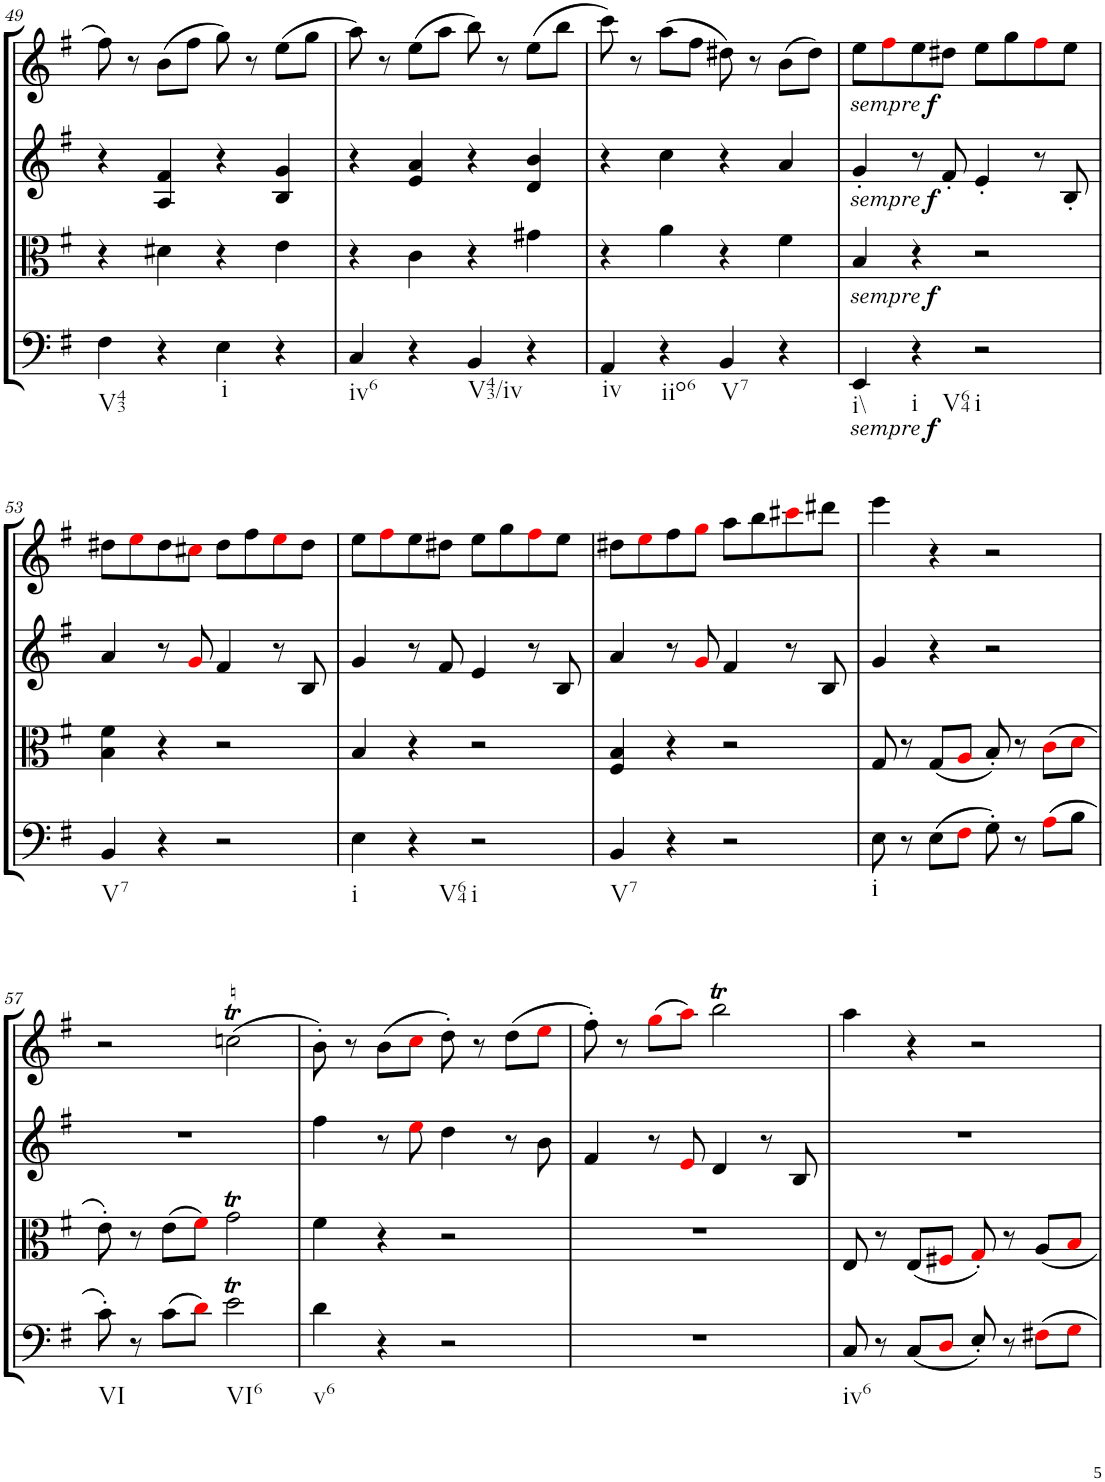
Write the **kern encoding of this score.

**kern	**kern	**kern	**kern
*part4	*part3	*part2	*part1
*staff4	*staff3	*staff2	*staff1
*I"Violoncello.	*I"Viola	*I"Violin II.	*I"Violin I.
*I'Vc	*I'Vla	*I'Vln	*I'Vln
!!LO:PB:g=z
*clefF4	*clefC3	*clefG2	*clefG2
*k[f#]	*k[f#]	*k[f#]	*k[f#]
*M2/2	*M2/2	*M2/2	*M2/2
*met(c|)	*met(c|)	*met(c|)	*met(c|)
=49	=49	=49	=49
!LO:TX:b:t=V43	!	!	!
4F#\	4r	4r	8ff#\
.	.	.	8r
4r	4d#X\	4A/ 4f#/	(8b\L
.	.	.	8ff#\J
!LO:TX:b:t=i	!	!	!
4E\	4r	4r	8gg\)
.	.	.	8r
4r	4e\	4B/ 4g/	(8ee\L
.	.	.	8gg\J
=50	=50	=50	=50
!LO:TX:b:t=iv6	!	!	!
4C/	4r	4r	8aa\)
.	.	.	8r
4r	4c\	4e/ 4a/	(8ee\L
.	.	.	8aa\J
!LO:TX:b:t=V43/iv	!	!	!
4BB/	4r	4r	8bb\)
.	.	.	8r
4r	4g#X\	4d/ 4b/	(8ee\L
.	.	.	8bb\J
=51	=51	=51	=51
!LO:TX:b:t=iv	!	!	!
4AA/	4r	4r	8ccc\)
.	.	.	8r
!LO:TX:b:t=iio6	!	!	!
4r	4a\	4cc\	(8aa\L
.	.	.	8ff#\J
!LO:TX:b:t=V7	!	!	!
4BB/	4r	4r	8dd#X\)
.	.	.	8r
4r	4f#\	4a/	(8b\L
.	.	.	8dd#\J)
=52	=52	=52	=52
!	!	!	!LO:TX:b:i:t=sempre
!	!	!LO:TX:b:i:t=sempre	!
!	!LO:TX:b:i:t=sempre	!	!
!LO:TX:b:i:t=sempre	!	!	!
!LO:TX:b:t=i\\	!	!	!
4EE/	4B/	4g'/	8ee\L
.	.	.	8ff#i\
!LO:TX:b:t=i	!	!	!
!LO:TX:b:t=V64	!	!	!
4r	4r	8r	8ee\
.	.	8f#'/	8dd#X\J
!LO:TX:b:t=i	!	!	!
2r	2r	4e'/	8ee\L
.	.	.	8gg\
.	.	8r	8ff#i\
.	.	8B'/	8ee\J
!!LO:LB:g=z
=53	=53	=53	=53
!LO:TX:b:t=V7	!	!	!
4BB/	4B\ 4f#\	4a/	8dd#X\L
.	.	.	8eei\
4r	4r	8r	8dd#\
.	.	8gi/	8cc#Xi\J
2r	2r	4f#/	8dd#\L
.	.	.	8ff#\
.	.	8r	8eei\
.	.	8B/	8dd#\J
=54	=54	=54	=54
!LO:TX:b:t=i	!	!	!
4E\	4B/	4g/	8ee\L
.	.	.	8ff#i\
!LO:TX:b:t=V64	!	!	!
4r	4r	8r	8ee\
.	.	8f#/	8dd#X\J
!LO:TX:b:t=i	!	!	!
2r	2r	4e/	8ee\L
.	.	.	8gg\
.	.	8r	8ff#i\
.	.	8B/	8ee\J
=55	=55	=55	=55
!LO:TX:b:t=V7	!	!	!
4BB/	4F#/ 4B/	4a/	8dd#X\L
.	.	.	8eei\
4r	4r	8r	8ff#\
.	.	8gi/	8ggi\J
2r	2r	4f#/	8aa\L
.	.	.	8bb\
.	.	8r	8ccc#Xi\
.	.	8B/	8ddd#X\J
=56	=56	=56	=56
!LO:TX:b:t=i	!	!	!
8E\	8G/	4g/	4eee\
8r	8r	.	.
(8E\L	(8G/L	4r	4r
8F#i\J	8Ai/J	.	.
8G'\)	8B'/)	2r	2r
8r	8r	.	.
(8Ai\L	(8ci\L	.	.
8B\J	8di\J	.	.
!!LO:LB:g=z
=57	=57	=57	=57
!LO:TX:b:t=VI	!	!	!
8c'\)	8e'\)	1r	2r
8r	8r	.	.
(8c\L	(8e\L	.	.
8di\J)	8f#i\J)	.	.
!LO:TX:b:t=VI6	!	!	!
2eT\	2gT\	.	(2ccnT\
=58	=58	=58	=58
!LO:TX:b:t=v6	!	!	!
4d\	4f#\	4ff#\	8b'\)
.	.	.	8r
4r	4r	8r	(8b\L
.	.	8eei\	8cci\J
2r	2r	4dd\	8dd'\)
.	.	.	8r
.	.	8r	(8dd\L
.	.	8b\	8eei\J
=59	=59	=59	=59
1r	1r	4f#/	8ff#'\)
.	.	.	8r
.	.	8r	(8ggi\L
.	.	8ei/	8aai\J)
.	.	4d/	2bbt\
.	.	8r	.
.	.	8B/	.
=60	=60	=60	=60
!LO:TX:b:t=iv6	!	!	!
8C/	8E/	1r	4aa\
8r	8r	.	.
(8C/L	(8E/L	.	4r
8Di/J	8F#Xi/J	.	.
8E'/)	8G'i/)	.	2r
8r	8r	.	.
8F#Xi\L	8A/L	.	.
8Gi\J	8Bi/J	.	.
=	=	=	=
*-	*-	*-	*-
